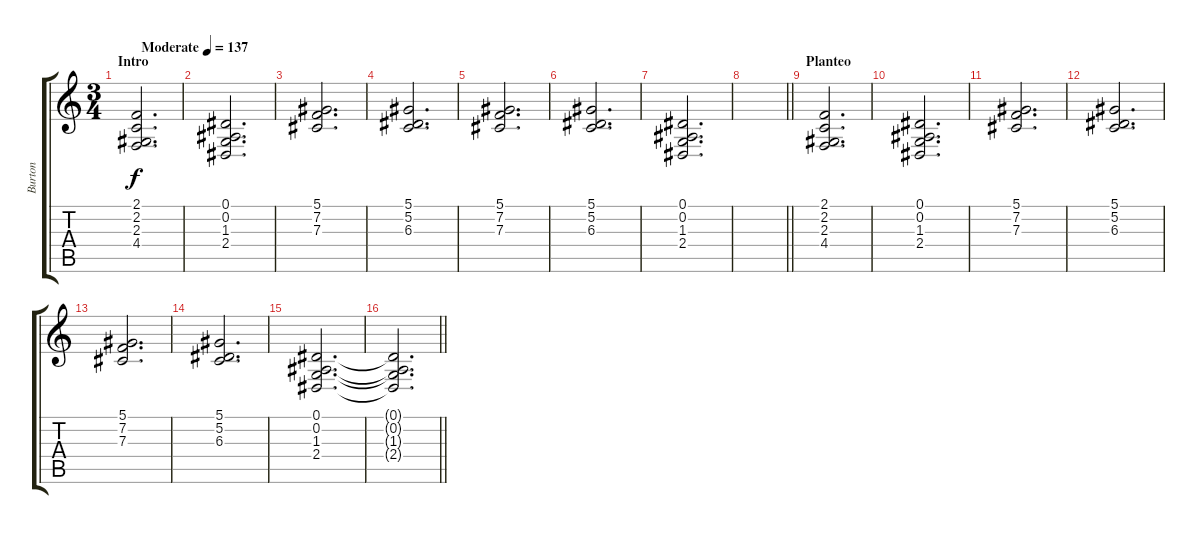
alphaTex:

\track ("Burton" "Burton") {instrument stringensemble1}
\staff {score tabs}
\tuning (Eb4 Bb3 Gb3 Db3 Ab2 Eb2) {hide}
\ts (3 4)
\section ("" "Intro")
\tempo (137 "Moderate")
\clef g2
\ks c
(2.1 2.2 2.3 4.4).2{d dy f instrument stringensemble1} |
(0.1 0.2 1.3 2.4).2{d} |
(5.1 7.2 7.3).2{d} |
(5.1 5.2 6.3).2{d} |
(5.1 7.2 7.3).2{d} |
(5.1 5.2 6.3).2{d} |
(0.1 0.2 1.3 2.4).2{d} |
\barLineRight lightlight
|
\section ("" "Planteo")
(2.1 2.2 2.3 4.4).2{d} |
(0.1 0.2 1.3 2.4).2{d} |
(5.1 7.2 7.3).2{d} |
(5.1 5.2 6.3).2{d} |
(5.1 7.2 7.3).2{d} |
(5.1 5.2 6.3).2{d} |
(0.1 0.2 1.3 2.4).2{d} |
\barLineRight lightlight
(0.1{t} 0.2{t} 1.3{t} 2.4{t}).2{d}
